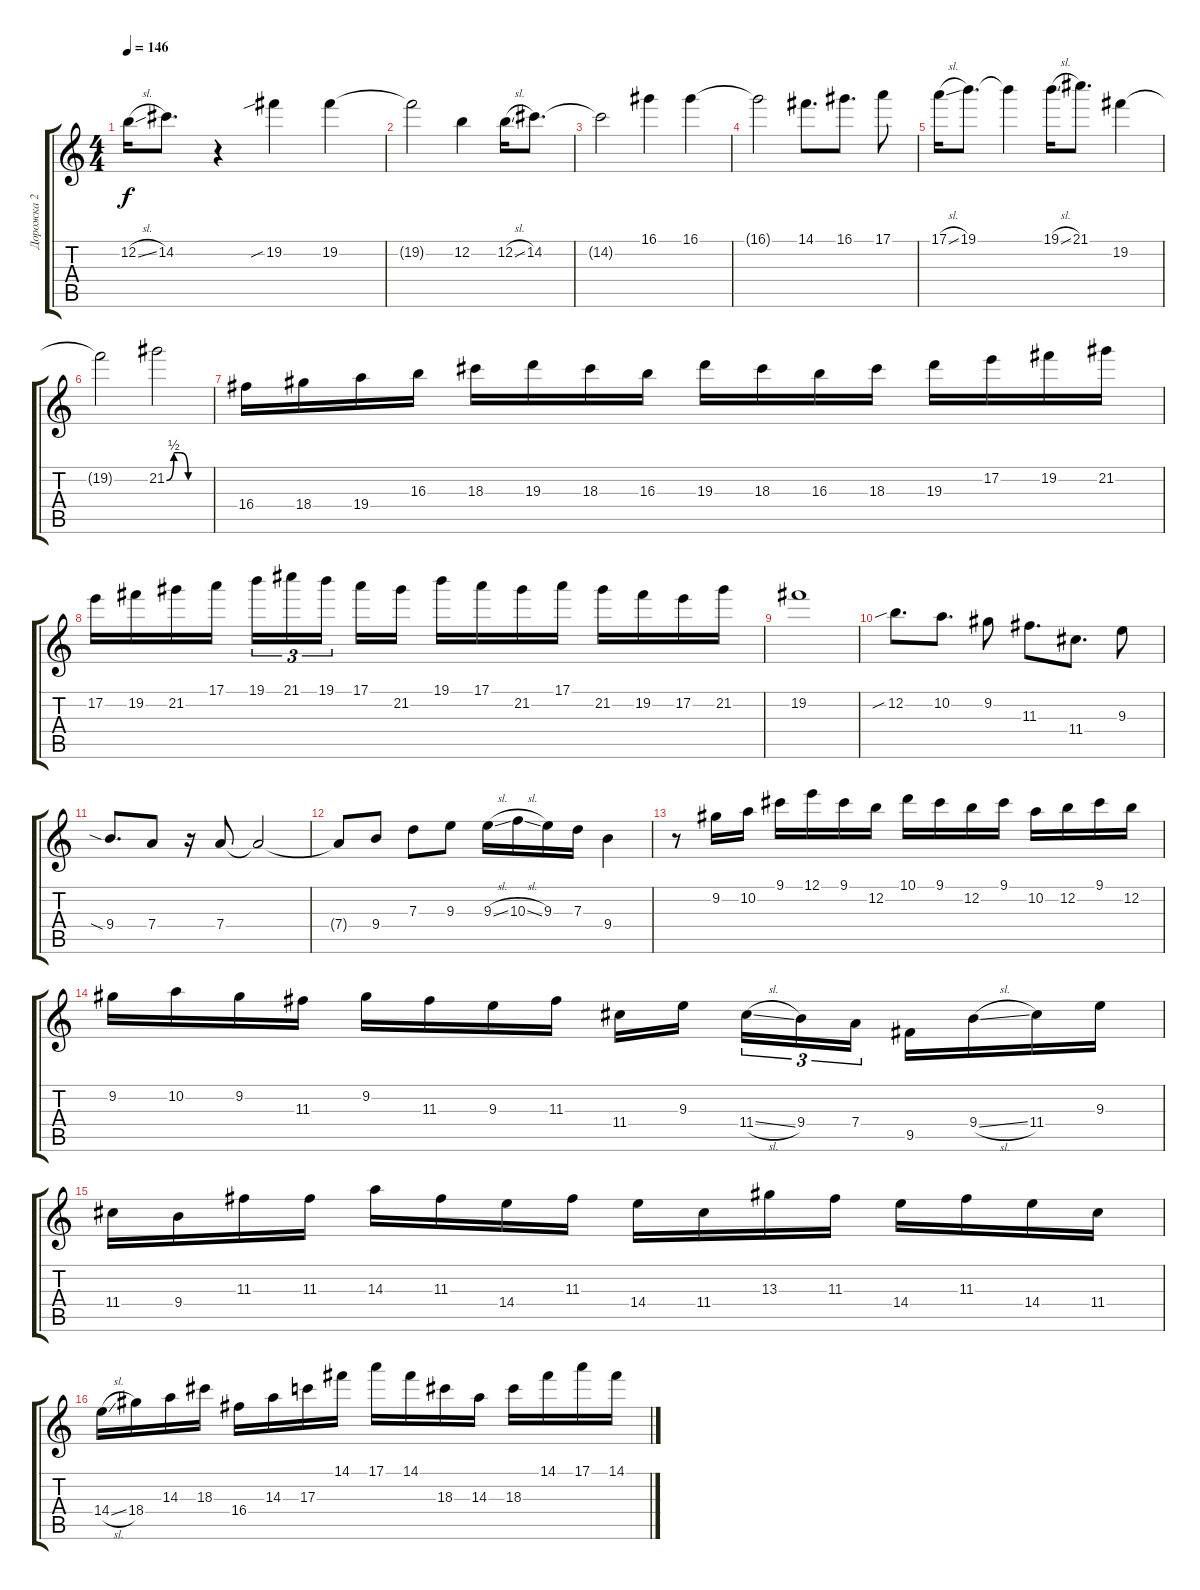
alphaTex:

\track ("Дорожка 2" "Дорожка 2") {instrument distortionguitar}
\staff {score tabs}
\tuning (E4 B3 G3 D3 A2 E2) {hide}
\ts (4 4)
\tempo 146
\clef g2
\ks c
12.2{sl}.16{dy f} 14.2.8{d} r.4 19.2{sib}.4 19.2.4 |
19.2{t}.2 12.2.4 12.2{sl}.16 14.2.8{d} |
14.2{t}.2 16.1.4 16.1.4 |
16.1{t}.2 14.1.8{d} 16.1.8{d} 17.1.8 |
17.1{sl}.16 19.1.8{d} 19.1{t}.4 19.1{sl}.16 21.1.8{d} 19.2.4 |
19.2{t}.2 21.2{be (custom 0 0 10 2 20 2 30 0 60 0)}.2 |
16.4.16 18.4.16 19.4.16 16.3.16 18.3.16 19.3.16 18.3.16 16.3.16 19.3.16 18.3.16 16.3.16 18.3.16 19.3.16 17.2.16 19.2.16 21.2.16 |
17.2.16 19.2.16 21.2.16 17.1.16 19.1.16{tu (3 2)} 21.1.16{tu (3 2)} 19.1.16{tu (3 2) beam splitsecondary} 17.1.16 21.2.16 19.1.16 17.1.16 21.2.16 17.1.16 21.2.16 19.2.16 17.2.16 21.2.16 |
19.2.1 |
12.2{sib}.8{d} 10.2.8{d} 9.2.8 11.3.8{d} 11.4.8{d} 9.3.8 |
9.4{sia}.8{d} 7.4.8 r.16 7.4.8 7.4{t}.2 |
7.4{t}.8 9.4.8 7.3.8 9.3.8 9.3{sl}.16 10.3{sl}.16 9.3.16 7.3.16 9.4.4 |
r.8 9.2.16 10.2.16 9.1.16 12.1.16 9.1.16 12.2.16 10.1.16 9.1.16 12.2.16 9.1.16 10.2.16 12.2.16 9.1.16 12.2.16 |
9.2.16 10.2.16 9.2.16 11.3.16 9.2.16 11.3.16 9.3.16 11.3.16 11.4.16 9.3.16{beam splitsecondary} 11.4{sl}.16{tu (3 2)} 9.4.16{tu (3 2)} 7.4.16{tu (3 2)} 9.5.16 9.4{sl}.16 11.4.16 9.3.16 |
11.4.16 9.4.16 11.3.16 11.3.16 14.3.16 11.3.16 14.4.16 11.3.16 14.4.16 11.4.16 13.3.16 11.3.16 14.4.16 11.3.16 14.4.16 11.4.16 |
14.4{sl}.16 18.4.16 14.3.16 18.3.16 16.4.16 14.3.16 17.3.16 14.1.16 17.1.16 14.1.16 18.3.16 14.3.16 18.3.16 14.1.16 17.1.16 14.1.16
